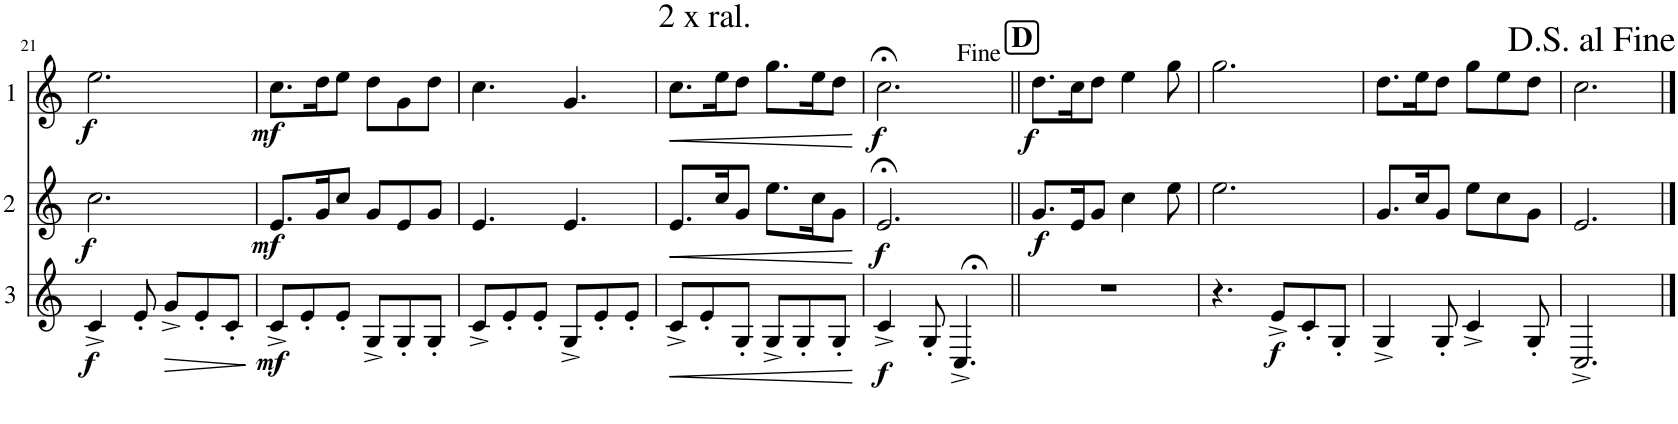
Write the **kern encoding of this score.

**kern	**dynam	**kern	**dynam	**kern	**dynam
*part3	*part3	*part2	*part2	*part1	*part1
*staff3	*staff3	*staff2	*staff2	*staff1	*staff1
*I"Cor 3	*	*I"Cor 2	*	*I"Cor 1	*
!!LO:PB:g=z
*clefG2	*	*clefG2	*	*clefG2	*
*Trd4c7	*	*Trd4c7	*	*Trd4c7	*
*k[]	*	*k[]	*	*k[]	*
*M6/8	*	*M6/8	*	*M6/8	*
=21	=21	=21	=21	=21	=21
!	!LO:DY:b	!	!LO:DY:b	!	!LO:DY:b
4c^/	f	2.cc\	f	2.ee\	f
8e'/	.	.	.	.	.
!	!LO:HP:b	!	!	!	!
8g^/L	>	.	.	.	.
8e'/	.	.	.	.	.
8c'/J	.	.	.	.	.
.	]	.	.	.	.
=22	=22	=22	=22	=22	=22
!	!LO:DY:b	!	!LO:DY:b	!	!LO:DY:b
8c^/L	mf	8.e/L	mf	8.cc\L	mf
8e'/	.	.	.	.	.
.	.	16g/K	.	16dd\K	.
8e'/J	.	8cc/J	.	8ee\J	.
8G^/L	.	8g/L	.	8dd\L	.
8G'/	.	8e/	.	8g\	.
8G'/J	.	8g/J	.	8dd\J	.
=23	=23	=23	=23	=23	=23
8c^/L	.	4.e/	.	4.cc\	.
8e'/	.	.	.	.	.
8e'/J	.	.	.	.	.
8G^/L	.	4.e/	.	4.g/	.
8e'/	.	.	.	.	.
8e'/J	.	.	.	.	.
=24	=24	=24	=24	=24	=24
!	!	!	!	!LO:TX:a:t=2 x ral.	!
!	!LO:HP:b	!	!LO:HP:b	!	!LO:HP:b
8c^/L	<	8.e/L	<	8.cc\L	<
8e'/	.	.	.	.	.
.	.	16cc/K	.	16ee\K	.
8G'/J	.	8g/J	.	8dd\J	.
8G^/L	.	8.ee\L	.	8.gg\L	.
8G'/	.	.	.	.	.
.	.	16cc\K	.	16ee\K	.
8G'/J	.	8g\J	.	8dd\J	.
.	[	.	[	.	[
=25	=25	=25	=25	=25	=25
!	!LO:DY:b	!	!LO:DY:b	!	!LO:DY:b
4c^/	f	2.e;</	f	2.cc;<\	f
8G'/	.	.	.	.	.
4.C;<^/	.	.	.	.	.
!!LO:REH:place=s1:a:B:cj:fs=14:t=D
=26||	=26||	=26||	=26||	=26||	=26||
!	!	!	!LO:DY:b	!	!LO:DY:b
2.r	.	8.g/L	f	8.dd\L	f
.	.	16e/K	.	16cc\K	.
.	.	8g/J	.	8dd\J	.
.	.	4cc\	.	4ee\	.
.	.	8ee\	.	8gg\	.
=27	=27	=27	=27	=27	=27
4.r	.	2.ee\	.	2.gg\	.
!	!LO:DY:b	!	!	!	!
8e^/L	f	.	.	.	.
8c'/	.	.	.	.	.
8G'/J	.	.	.	.	.
=28	=28	=28	=28	=28	=28
4G^/	.	8.g/L	.	8.dd\L	.
.	.	16cc/K	.	16ee\K	.
8G'/	.	8g/J	.	8dd\J	.
4c^/	.	8ee\L	.	8gg\L	.
.	.	8cc\	.	8ee\	.
8G'/	.	8g\J	.	8dd\J	.
=29	=29	=29	=29	=29	=29
2.C^/	.	2.e/	.	2.cc\	.
==	==	==	==	==	==
*-	*-	*-	*-	*-	*-
